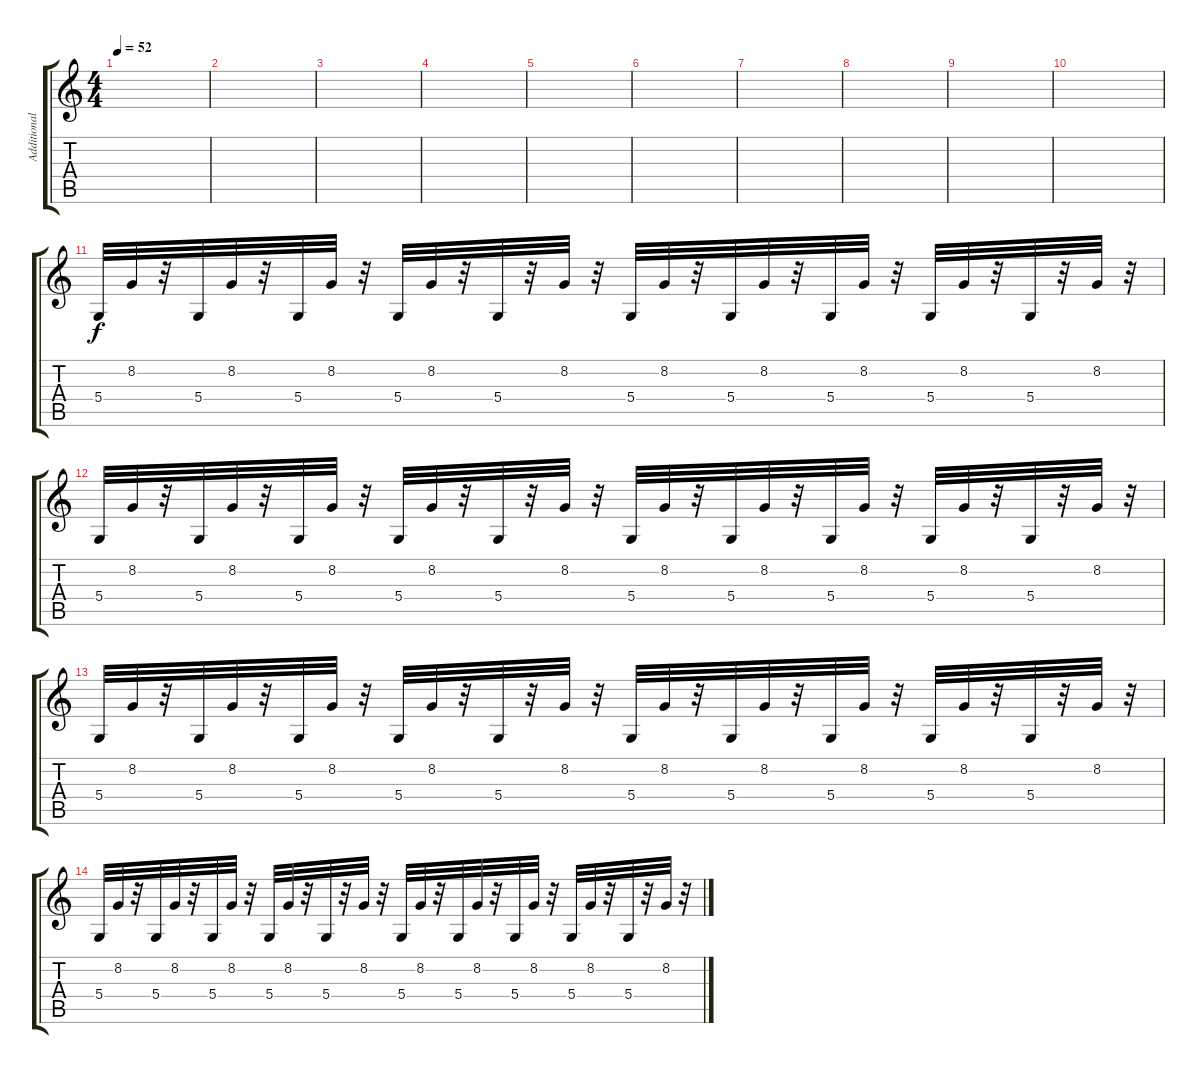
\track ("Additional snds" "Additional") {instrument choiraahs}
\staff {score tabs}
\tuning (E4 B3 G3 D3 A2 E2) {hide}
\ts (4 4)
\tempo 52
\clef g2
\ks c
|
|
|
|
|
|
|
|
|
|
5.4.32 8.2.32 r.32 5.4.32 8.2.32 r.32 5.4.32 8.2.32 r.32 5.4.32 8.2.32 r.32 5.4.32 r.32 8.2.32 r.32 5.4.32 8.2.32 r.32 5.4.32 8.2.32 r.32 5.4.32 8.2.32 r.32 5.4.32 8.2.32 r.32 5.4.32 r.32 8.2.32 r.32 |
5.4.32 8.2.32 r.32 5.4.32 8.2.32 r.32 5.4.32 8.2.32 r.32 5.4.32 8.2.32 r.32 5.4.32 r.32 8.2.32 r.32 5.4.32 8.2.32 r.32 5.4.32 8.2.32 r.32 5.4.32 8.2.32 r.32 5.4.32 8.2.32 r.32 5.4.32 r.32 8.2.32 r.32 |
5.4.32 8.2.32 r.32 5.4.32 8.2.32 r.32 5.4.32 8.2.32 r.32 5.4.32 8.2.32 r.32 5.4.32 r.32 8.2.32 r.32 5.4.32 8.2.32 r.32 5.4.32 8.2.32 r.32 5.4.32 8.2.32 r.32 5.4.32 8.2.32 r.32 5.4.32 r.32 8.2.32 r.32 |
5.4.32 8.2.32 r.32 5.4.32 8.2.32 r.32 5.4.32 8.2.32 r.32 5.4.32 8.2.32 r.32 5.4.32 r.32 8.2.32 r.32 5.4.32 8.2.32 r.32 5.4.32 8.2.32 r.32 5.4.32 8.2.32 r.32 5.4.32 8.2.32 r.32 5.4.32 r.32 8.2.32 r.32
